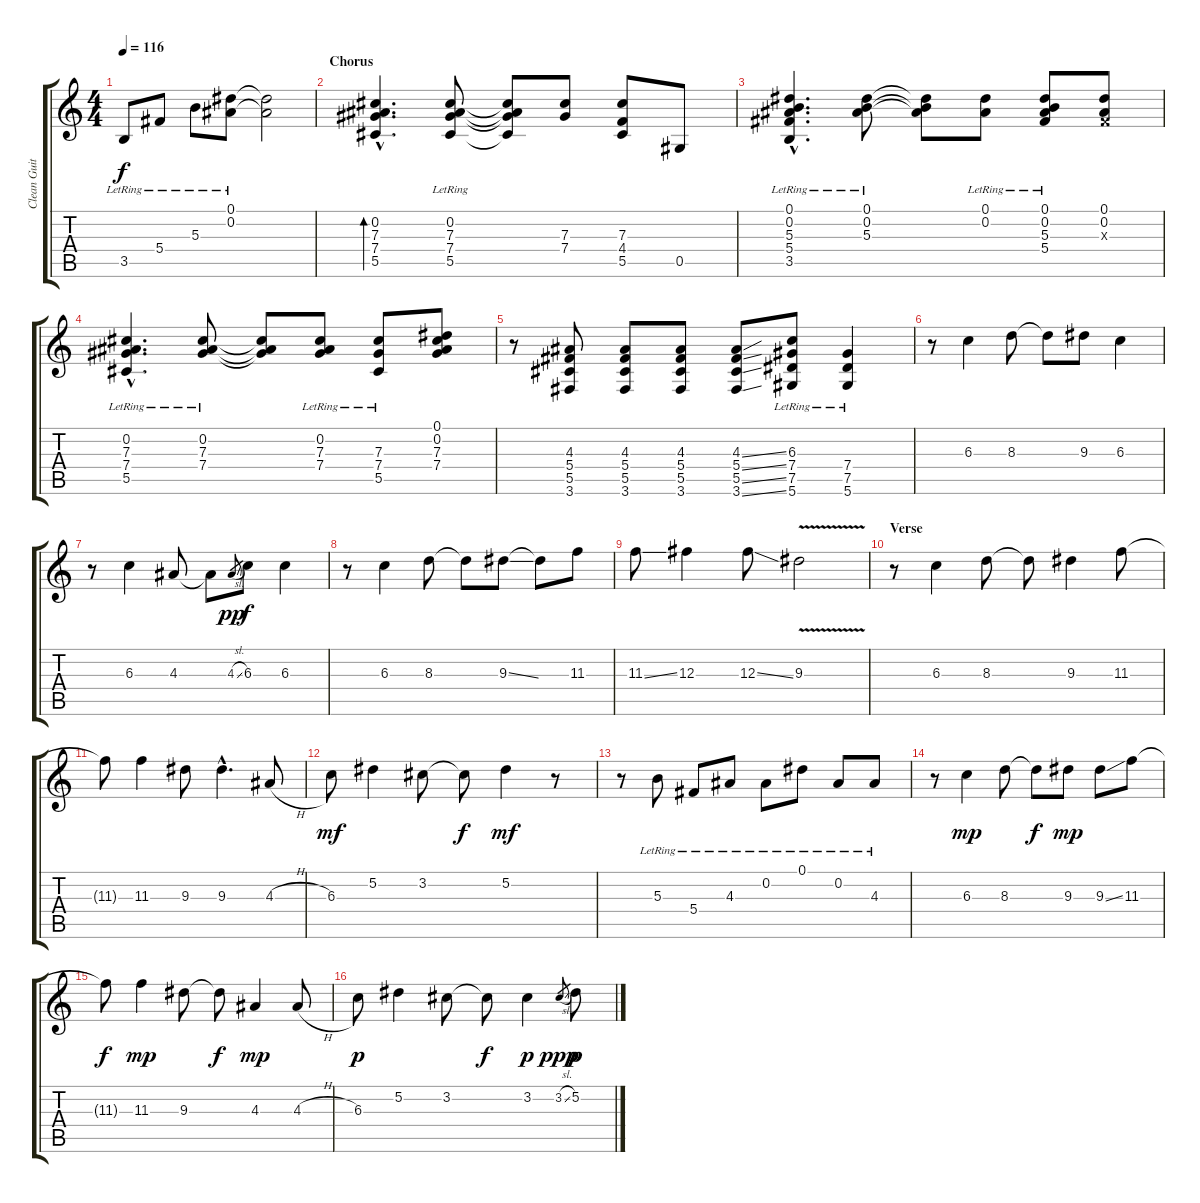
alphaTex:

\track ("Clean Guitar" "Clean Guit") {instrument electricguitarclean}
\staff {score tabs}
\tuning (Eb4 Bb3 Gb3 Db3 Ab2 Eb2) {hide}
\ts (4 4)
\tempo 116
\clef g2
\ks c
3.5{lr}.8{dy f} 5.4{lr}.8 5.3{lr}.8 (0.1{lr} 0.2{lr}).8 (0.1{t} 0.2{t}).2 |
\section ("" "Chorus")
(0.2{hac} 7.3{hac} 7.4{hac} 5.5{hac}).4{d bd 240} (0.2{lr} 7.3{lr} 7.4{lr} 5.5{lr}).8 (0.2{t} 7.3{t} 7.4{t} 5.5{t}).8 (7.3 7.4).8 (7.3 4.4 5.5).8 0.5.8 |
(0.1{hac lr} 0.2{hac lr} 5.3{hac lr} 5.4{hac lr} 3.5{hac lr}).4{d} (0.1{lr} 0.2{lr} 5.3{lr}).8 (0.1{t} 0.2{t} 5.3{t}).8 (0.1{lr} 0.2{lr}).8 (0.1{lr} 0.2{lr} 5.3{lr} 5.4{lr}).8 (0.1 0.2 0.3{x}).8 |
(0.2{hac lr} 7.3{hac lr} 7.4{hac lr} 5.5{hac lr}).4{d} (0.2{lr} 7.3{lr} 7.4{lr}).8 (0.2{t} 7.3{t} 7.4{t}).8 (0.2{lr} 7.3{lr} 7.4{lr}).8 (7.3{lr} 7.4{lr} 5.5{lr}).8 (0.1 0.2 7.3 7.4).8 |
r.8 (4.3 5.4 5.5 3.6).8 (4.3 5.4 5.5 3.6).8 (4.3 5.4 5.5 3.6).8 (4.3{ss} 5.4{ss} 5.5{ss} 3.6{ss}).8 (6.3{lr} 7.4{lr} 7.5{lr} 5.6{lr}).8 (7.4{lr} 7.5{lr} 5.6{lr}).4 |
r.8 6.3.4 8.3.8 8.3{t}.8 9.3.8 6.3.4 |
r.8 6.3.4 4.3.8 4.3{t}.8 4.3{sl}.8{gr dy pp} 6.3.8{dy f} 6.3.4 |
r.8 6.3.4 8.3.8 8.3{t}.8 9.3{ss}.8 9.3{t}.8 11.3.8 |
11.3{ss}.8 12.3.4 12.3{ss}.8 9.3{v}.2 |
\section ("" "Verse")
r.8 6.3.4 8.3.8 8.3{t}.8 9.3.4 11.3.8 |
11.3{t}.8 11.3.4 9.3.8 9.3{hac}.4{d} 4.3{h}.8 |
6.3.8{dy mf} 5.2.4 3.2.8 3.2{t}.8{dy f} 5.2.4{dy mf} r.8 |
r.8 5.3{lr}.8 5.4{lr}.8 4.3{lr}.8 0.2{lr}.8 0.1{lr}.8 0.2{lr}.8 4.3{lr}.8 |
r.8 6.3.4{dy mp} 8.3.8 8.3{t}.8{dy f} 9.3.8{dy mp} 9.3{ss}.8 11.3.8 |
11.3{t}.8{dy f} 11.3.4{dy mp} 9.3.8 9.3{t}.8{dy f} 4.3.4{dy mp} 4.3{h}.8 |
6.3.8{dy p} 5.2.4 3.2.8 3.2{t}.8{dy f} 3.2.4{dy p} 3.2{sl}.8{gr dy ppp} 5.2.8{dy p}
